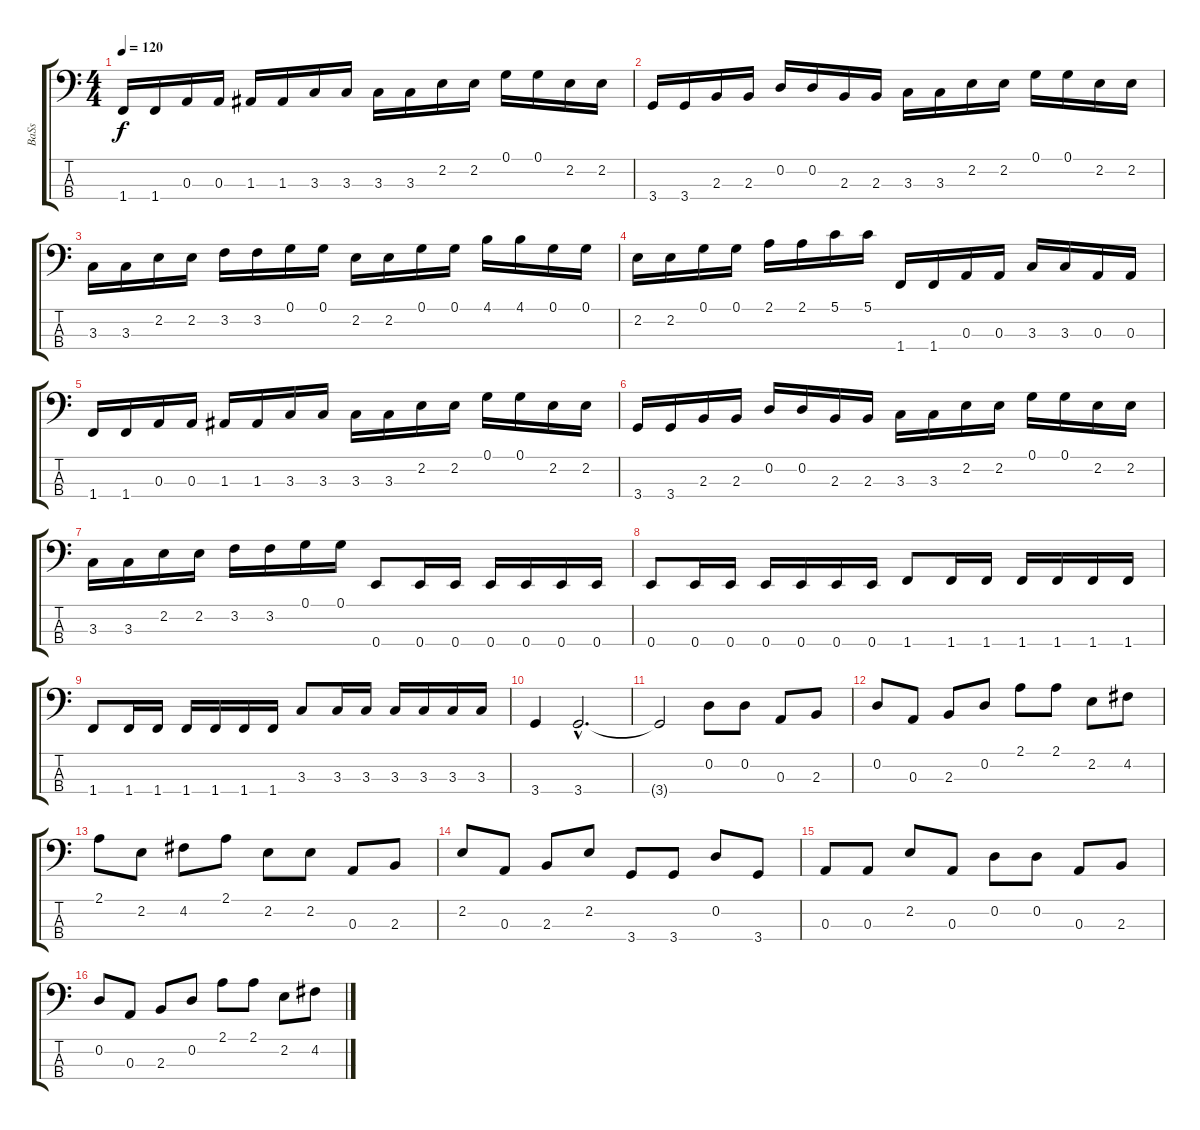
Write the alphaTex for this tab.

\track ("BaSs" "BaSs") {instrument electricbassfinger}
\staff {score tabs}
\tuning (G2 D2 A1 E1) {hide}
\ts (4 4)
\tempo 120
\clef f4
\ks c
1.4.16{dy f} 1.4.16 0.3.16 0.3.16 1.3.16 1.3.16 3.3.16 3.3.16 3.3.16 3.3.16 2.2.16 2.2.16 0.1.16 0.1.16 2.2.16 2.2.16 |
3.4.16 3.4.16 2.3.16 2.3.16 0.2.16 0.2.16 2.3.16 2.3.16 3.3.16 3.3.16 2.2.16 2.2.16 0.1.16 0.1.16 2.2.16 2.2.16 |
3.3.16 3.3.16 2.2.16 2.2.16 3.2.16 3.2.16 0.1.16 0.1.16 2.2.16 2.2.16 0.1.16 0.1.16 4.1.16 4.1.16 0.1.16 0.1.16 |
2.2.16 2.2.16 0.1.16 0.1.16 2.1.16 2.1.16 5.1.16 5.1.16 1.4.16 1.4.16 0.3.16 0.3.16 3.3.16 3.3.16 0.3.16 0.3.16 |
1.4.16 1.4.16 0.3.16 0.3.16 1.3.16 1.3.16 3.3.16 3.3.16 3.3.16 3.3.16 2.2.16 2.2.16 0.1.16 0.1.16 2.2.16 2.2.16 |
3.4.16 3.4.16 2.3.16 2.3.16 0.2.16 0.2.16 2.3.16 2.3.16 3.3.16 3.3.16 2.2.16 2.2.16 0.1.16 0.1.16 2.2.16 2.2.16 |
3.3.16 3.3.16 2.2.16 2.2.16 3.2.16 3.2.16 0.1.16 0.1.16 0.4.8 0.4.16 0.4.16 0.4.16 0.4.16 0.4.16 0.4.16 |
0.4.8 0.4.16 0.4.16 0.4.16 0.4.16 0.4.16 0.4.16 1.4.8 1.4.16 1.4.16 1.4.16 1.4.16 1.4.16 1.4.16 |
1.4.8 1.4.16 1.4.16 1.4.16 1.4.16 1.4.16 1.4.16 3.3.8 3.3.16 3.3.16 3.3.16 3.3.16 3.3.16 3.3.16 |
3.4.4 3.4{hac}.2{d} |
3.4{t}.2 0.2.8 0.2.8 0.3.8 2.3.8 |
0.2.8 0.3.8 2.3.8 0.2.8 2.1.8 2.1.8 2.2.8 4.2.8 |
2.1.8 2.2.8 4.2.8 2.1.8 2.2.8 2.2.8 0.3.8 2.3.8 |
2.2.8 0.3.8 2.3.8 2.2.8 3.4.8 3.4.8 0.2.8 3.4.8 |
0.3.8 0.3.8 2.2.8 0.3.8 0.2.8 0.2.8 0.3.8 2.3.8 |
0.2.8 0.3.8 2.3.8 0.2.8 2.1.8 2.1.8 2.2.8 4.2.8
